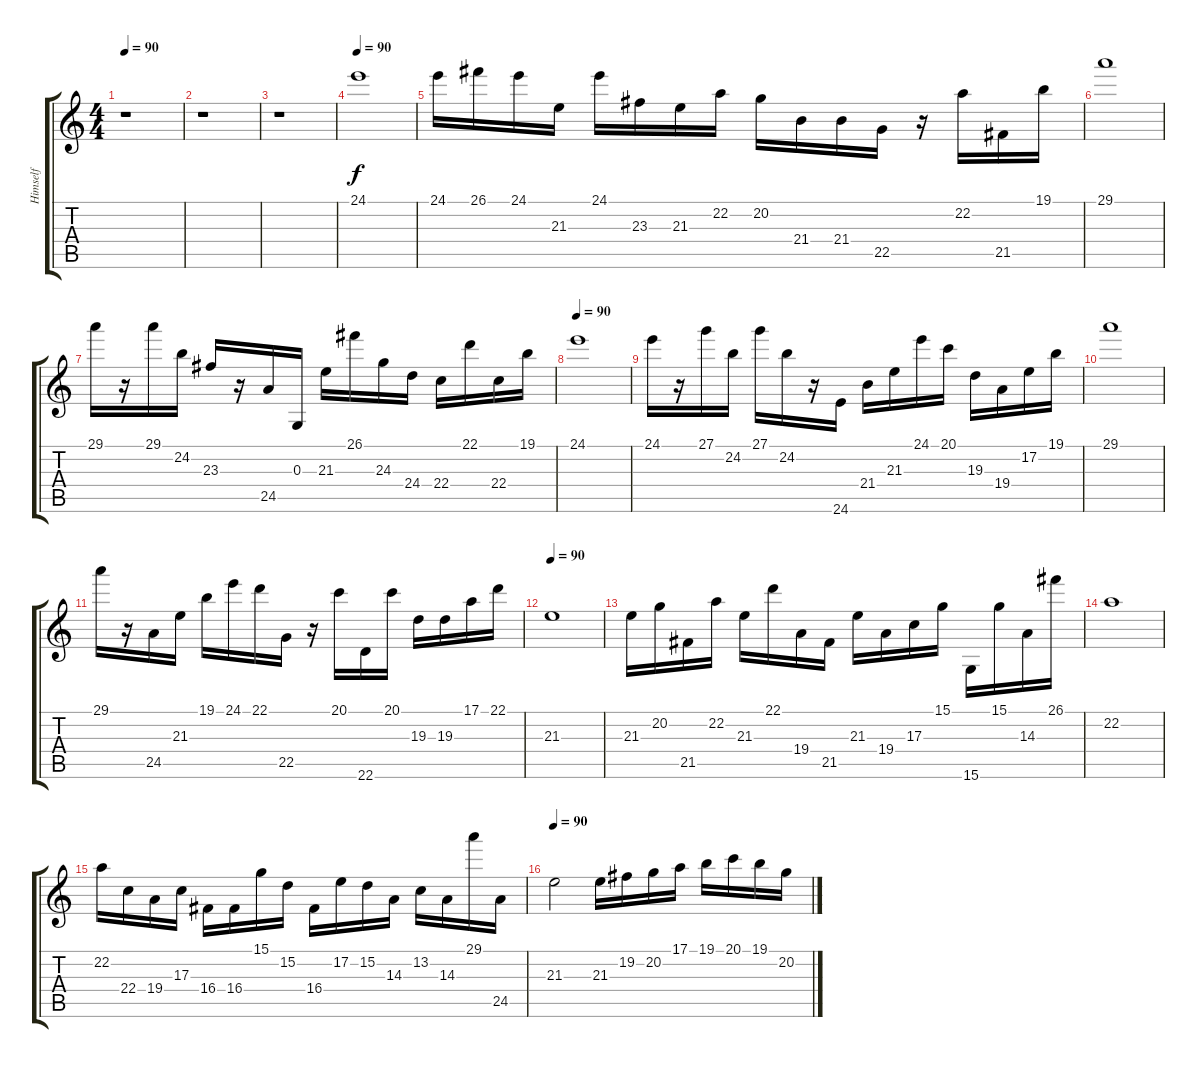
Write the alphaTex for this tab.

\track ("Himself" "Himself") {instrument lead1square}
\staff {score tabs}
\tuning (E4 B3 G3 D3 A2 E2) {hide}
\ts (4 4)
\tempo 90
\clef g2
\ks c
r.1{dy f} |
r.1 |
r.1 |
\tempo 90
24.1.1{volume 10 instrument acousticgrandpiano} |
24.1.16 26.1.16 24.1.16 21.3.16 24.1.16 23.3.16 21.3.16 22.2.16 20.2.16 21.4.16 21.4.16 22.5.16 r.16 22.2.16 21.5.16 19.1.16 |
29.1.1 |
29.1.16 r.16 29.1.16 24.2.16 23.3.16 r.16 24.5.16 0.3.16 21.3.16 26.1.16 24.3.16 24.4.16 22.4.16 22.1.16 22.4.16 19.1.16 |
\tempo 90
24.1.1 |
24.1.16 r.16 27.1.16 24.2.16 27.1.16 24.2.16 r.16 24.6.16 21.4.16 21.3.16 24.1.16 20.1.16 19.3.16 19.4.16 17.2.16 19.1.16 |
29.1.1 |
29.1.16 r.16 24.5.16 21.3.16 19.1.16 24.1.16 22.1.16 22.5.16 r.16 20.1.16 22.6.16 20.1.16 19.3.16 19.3.16 17.1.16 22.1.16 |
\tempo 90
21.3.1 |
21.3.16 20.2.16 21.5.16 22.2.16 21.3.16 22.1.16 19.4.16 21.5.16 21.3.16 19.4.16 17.3.16 15.1.16 15.6.16 15.1.16 14.3.16 26.1.16 |
22.2.1 |
22.2.16 22.4.16 19.4.16 17.3.16 16.4.16 16.4.16 15.1.16 15.2.16 16.4.16 17.2.16 15.2.16 14.3.16 13.2.16 14.3.16 29.1.16 24.5.16 |
\tempo 90
21.3.2 21.3.16 19.2.16 20.2.16 17.1.16 19.1.16 20.1.16 19.1.16 20.2.16
